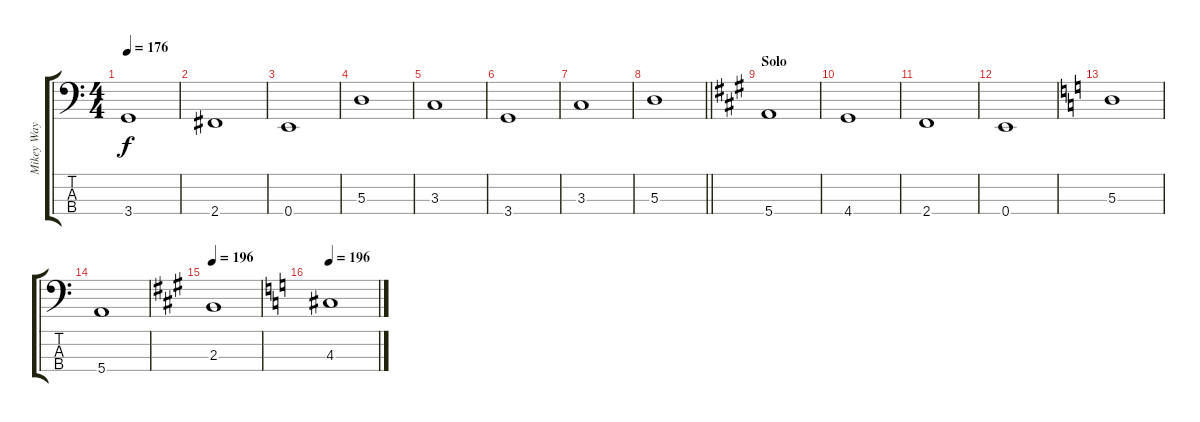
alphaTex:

\track ("Mikey Way bajo" "Mikey Way ") {instrument electricbasspick}
\staff {score tabs}
\tuning (G2 D2 A1 E1) {hide}
\ts (4 4)
\tempo 176
\clef f4
\ks c
3.4.1{dy f} |
2.4.1 |
0.4.1 |
5.3.1 |
3.3.1 |
3.4.1 |
3.3.1 |
\barLineRight lightlight
5.3.1 |
\section ("" "Solo")
\ks a
5.4.1 |
4.4.1 |
2.4.1 |
0.4.1 |
\ks c
5.3.1 |
5.4.1 |
\tempo 196
\ks a
2.3.1 |
\tempo 196
\ks c
4.3.1
